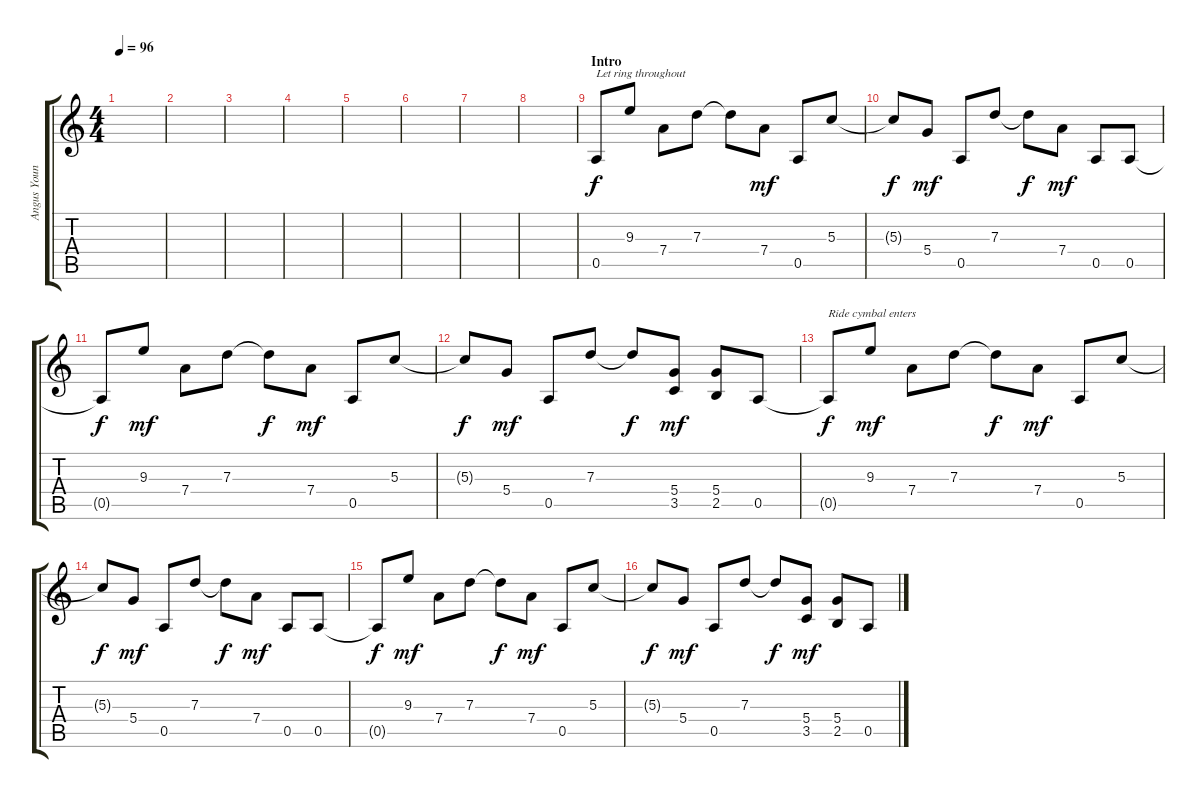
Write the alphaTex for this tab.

\track ("Angus Young" "Angus Youn") {instrument overdrivenguitar}
\staff {score tabs}
\tuning (E4 B3 G3 D3 A2 E2) {hide}
\ts (4 4)
\tempo 96
\clef g2
\ks c
|
|
|
|
|
|
|
|
\section ("" "Intro")
0.5.8{txt "Let ring throughout"} 9.3.8 7.4.8 7.3.8 7.3{t}.8{dy f} 7.4.8{dy mf} 0.5.8 5.3.8 |
5.3{t}.8{dy f} 5.4.8{dy mf} 0.5.8 7.3.8 7.3{t}.8{dy f} 7.4.8{dy mf} 0.5.8 0.5.8 |
0.5{t}.8{dy f} 9.3.8{dy mf} 7.4.8 7.3.8 7.3{t}.8{dy f} 7.4.8{dy mf} 0.5.8 5.3.8 |
5.3{t}.8{dy f} 5.4.8{dy mf} 0.5.8 7.3.8 7.3{t}.8{dy f} (5.4 3.5).8{dy mf} (5.4 2.5).8 0.5.8 |
0.5{t}.8{txt "Ride cymbal enters" dy f} 9.3.8{dy mf} 7.4.8 7.3.8 7.3{t}.8{dy f} 7.4.8{dy mf} 0.5.8 5.3.8 |
5.3{t}.8{dy f} 5.4.8{dy mf} 0.5.8 7.3.8 7.3{t}.8{dy f} 7.4.8{dy mf} 0.5.8 0.5.8 |
0.5{t}.8{dy f} 9.3.8{dy mf} 7.4.8 7.3.8 7.3{t}.8{dy f} 7.4.8{dy mf} 0.5.8 5.3.8 |
5.3{t}.8{dy f} 5.4.8{dy mf} 0.5.8 7.3.8 7.3{t}.8{dy f} (5.4 3.5).8{dy mf} (5.4 2.5).8 0.5.8
